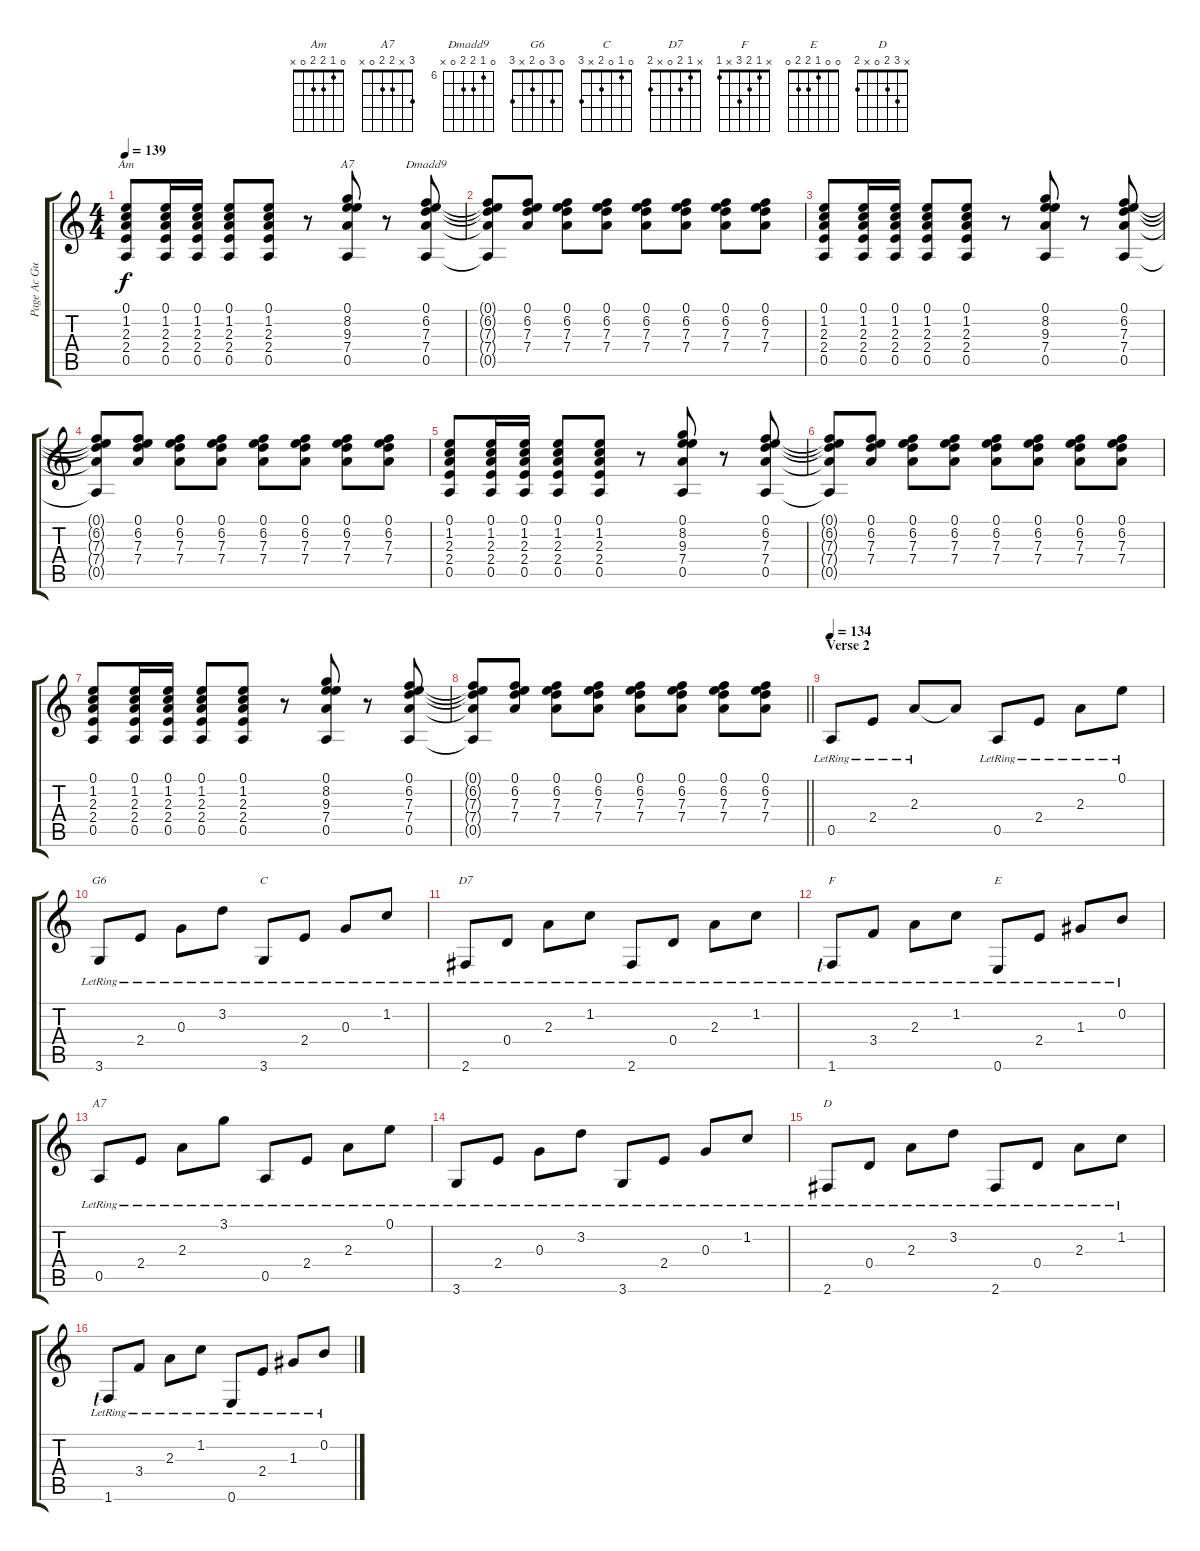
\track ("Page Ac Guitar Finger Picked" "Page Ac Gu") {instrument acousticguitarsteel}
\staff {score tabs}
\tuning (E4 B3 G3 D3 A2 E2) {hide}
\chord ("Am" 0 1 2 2 0 x)
\chord ("A7" 0 8 9 7 0 x) {firstfret 7}
\chord ("Dmadd9" 0 6 7 7 0 x) {firstfret 6}
\chord ("G6" 0 3 0 2 x 3)
\chord ("C" 0 1 0 2 x 3)
\chord ("D7" x 1 2 0 x 2)
\chord ("F" x 1 2 3 x 1)
\chord ("E" 0 0 1 2 2 0)
\chord ("A7" 3 x 2 2 0 x)
\chord ("D" x 3 2 0 x 2)
\ts (4 4)
\tempo 139
\clef g2
\ks aminor
(0.1 1.2 2.3 2.4 0.5).8{ch "Am" dy f} (0.1 1.2 2.3 2.4 0.5).16 (0.1 1.2 2.3 2.4 0.5).16 (0.1 1.2 2.3 2.4 0.5).8 (0.1 1.2 2.3 2.4 0.5).8 r.8 (0.1 8.2 9.3 7.4 0.5).8{ch "A7"} r.8 (0.1 6.2 7.3 7.4 0.5).8{ch "Dmadd9"} |
(0.1{t} 6.2{t} 7.3{t} 7.4{t} 0.5{t}).8 (0.1 6.2 7.3 7.4).8 (0.1 6.2 7.3 7.4).8 (0.1 6.2 7.3 7.4).8 (0.1 6.2 7.3 7.4).8 (0.1 6.2 7.3 7.4).8 (0.1 6.2 7.3 7.4).8 (0.1 6.2 7.3 7.4).8 |
(0.1 1.2 2.3 2.4 0.5).8 (0.1 1.2 2.3 2.4 0.5).16 (0.1 1.2 2.3 2.4 0.5).16 (0.1 1.2 2.3 2.4 0.5).8 (0.1 1.2 2.3 2.4 0.5).8 r.8 (0.1 8.2 9.3 7.4 0.5).8 r.8 (0.1 6.2 7.3 7.4 0.5).8 |
(0.1{t} 6.2{t} 7.3{t} 7.4{t} 0.5{t}).8 (0.1 6.2 7.3 7.4).8 (0.1 6.2 7.3 7.4).8 (0.1 6.2 7.3 7.4).8 (0.1 6.2 7.3 7.4).8 (0.1 6.2 7.3 7.4).8 (0.1 6.2 7.3 7.4).8 (0.1 6.2 7.3 7.4).8 |
(0.1 1.2 2.3 2.4 0.5).8 (0.1 1.2 2.3 2.4 0.5).16 (0.1 1.2 2.3 2.4 0.5).16 (0.1 1.2 2.3 2.4 0.5).8 (0.1 1.2 2.3 2.4 0.5).8 r.8 (0.1 8.2 9.3 7.4 0.5).8 r.8 (0.1 6.2 7.3 7.4 0.5).8 |
(0.1{t} 6.2{t} 7.3{t} 7.4{t} 0.5{t}).8 (0.1 6.2 7.3 7.4).8 (0.1 6.2 7.3 7.4).8 (0.1 6.2 7.3 7.4).8 (0.1 6.2 7.3 7.4).8 (0.1 6.2 7.3 7.4).8 (0.1 6.2 7.3 7.4).8 (0.1 6.2 7.3 7.4).8 |
(0.1 1.2 2.3 2.4 0.5).8 (0.1 1.2 2.3 2.4 0.5).16 (0.1 1.2 2.3 2.4 0.5).16 (0.1 1.2 2.3 2.4 0.5).8 (0.1 1.2 2.3 2.4 0.5).8 r.8 (0.1 8.2 9.3 7.4 0.5).8 r.8 (0.1 6.2 7.3 7.4 0.5).8 |
\barLineRight lightlight
(0.1{t} 6.2{t} 7.3{t} 7.4{t} 0.5{t}).8 (0.1 6.2 7.3 7.4).8 (0.1 6.2 7.3 7.4).8 (0.1 6.2 7.3 7.4).8 (0.1 6.2 7.3 7.4).8 (0.1 6.2 7.3 7.4).8 (0.1 6.2 7.3 7.4).8 (0.1 6.2 7.3 7.4).8 |
\section ("" "Verse 2")
\tempo 134
0.5{lr}.8 2.4{lr}.8 2.3{lr}.8 2.3{t}.8 0.5{lr}.8 2.4{lr}.8 2.3{lr}.8 0.1{lr}.8 |
3.6{lr}.8{ch "G6"} 2.4{lr}.8 0.3{lr}.8 3.2{lr}.8 3.6{lr}.8{ch "C"} 2.4{lr}.8 0.3{lr}.8 1.2{lr}.8 |
2.6{lr}.8{ch "D7"} 0.4{lr}.8 2.3{lr}.8 1.2{lr}.8 2.6{lr}.8 0.4{lr}.8 2.3{lr}.8 1.2{lr}.8 |
1.6{lr lf 1}.8{ch "F"} 3.4{lr}.8 2.3{lr}.8 1.2{lr}.8 0.6{lr}.8{ch "E"} 2.4{lr}.8 1.3{lr}.8 0.2{lr}.8 |
0.5{lr}.8{ch "A7"} 2.4{lr}.8 2.3{lr}.8 3.1{lr}.8 0.5{lr}.8 2.4{lr}.8 2.3{lr}.8 0.1{lr}.8 |
3.6{lr}.8 2.4{lr}.8 0.3{lr}.8 3.2{lr}.8 3.6{lr}.8 2.4{lr}.8 0.3{lr}.8 1.2{lr}.8 |
2.6{lr}.8{ch "D"} 0.4{lr}.8 2.3{lr}.8 3.2{lr}.8 2.6{lr}.8 0.4{lr}.8 2.3{lr}.8 1.2{lr}.8 |
1.6{lr lf 1}.8 3.4{lr}.8 2.3{lr}.8 1.2{lr}.8 0.6{lr}.8 2.4{lr}.8 1.3{lr}.8 0.2{lr}.8
